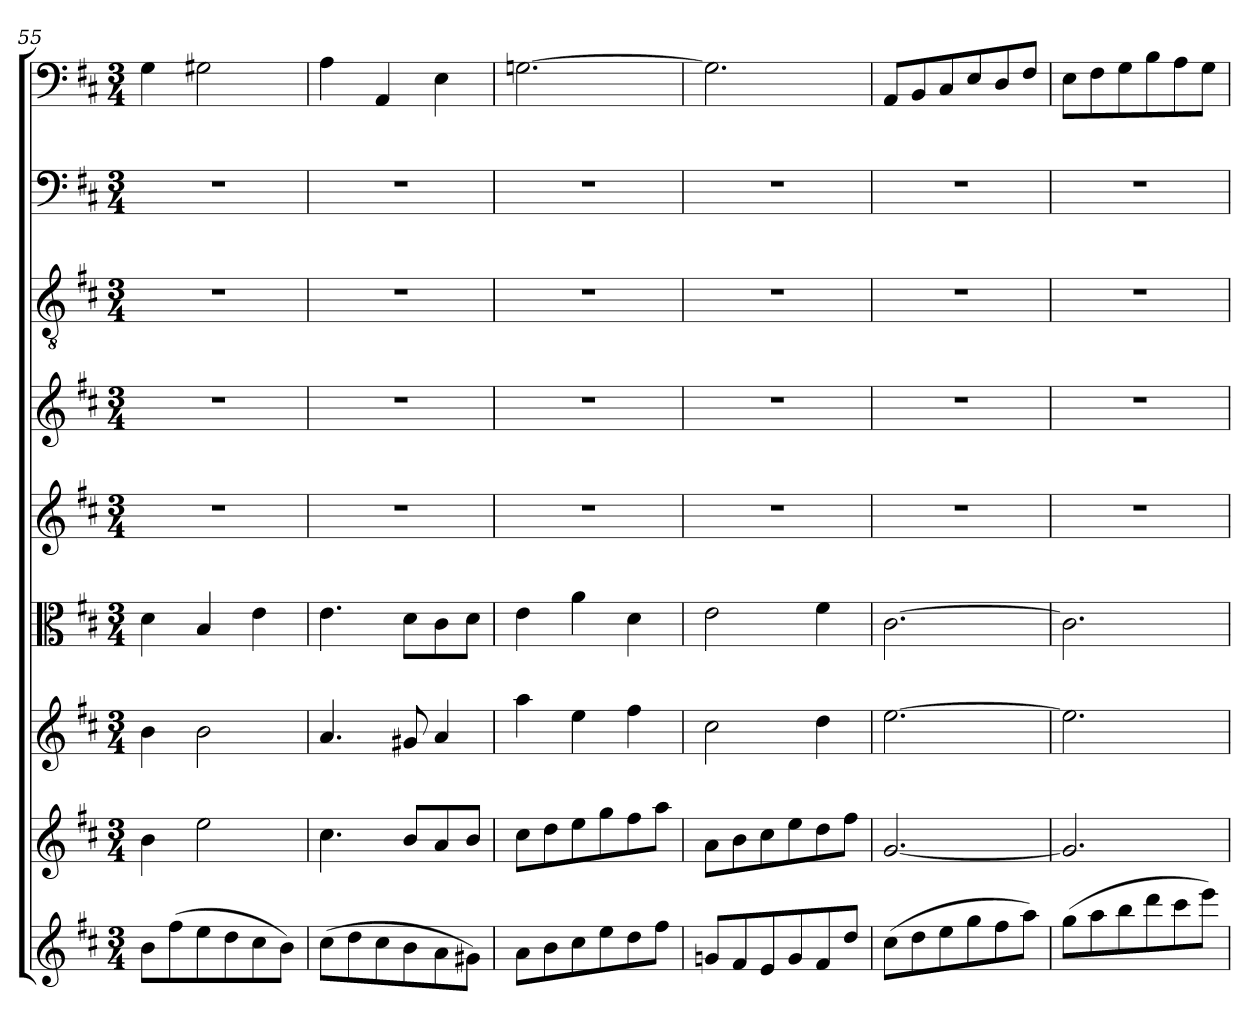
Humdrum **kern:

**kern	**kern	**kern	**kern	**kern	**kern	**kern	**kern	**kern
*part9	*part8	*part7	*part6	*part5	*part4	*part3	*part2	*part1
*staff9	*staff8	*staff7	*staff6	*staff5	*staff4	*staff3	*staff2	*staff1
*clefG2	*clefG2	*clefG2	*clefC3	*clefG2	*clefG2	*clefGv2	*clefF4	*clefF4
*k[f#c#]	*k[f#c#]	*k[f#c#]	*k[f#c#]	*k[f#c#]	*k[f#c#]	*k[f#c#]	*k[f#c#]	*k[f#c#]
*b:	*b:	*b:	*b:	*b:	*b:	*b:	*b:	*b:
*M3/4	*M3/4	*M3/4	*M3/4	*M3/4	*M3/4	*M3/4	*M3/4	*M3/4
=55	=55	=55	=55	=55	=55	=55	=55	=55
8b\L	4b\	4b\	4d\	2.r	2.r	2.r	2.r	4G\
(8ff#\	.	.	.	.	.	.	.	.
8ee\	2ee\	2b\	4B/	.	.	.	.	2G#X\
8dd\	.	.	.	.	.	.	.	.
8cc#\	.	.	4e\	.	.	.	.	.
8b\J)	.	.	.	.	.	.	.	.
=56	=56	=56	=56	=56	=56	=56	=56	=56
(8cc#\L	4.cc#\	4.a/	4.e\	2.r	2.r	2.r	2.r	4A\
8dd\	.	.	.	.	.	.	.	.
8cc#\	.	.	.	.	.	.	.	4AA/
8b\	8b/L	8g#X/	8d\L	.	.	.	.	.
8a\	8a/	4a/	8c#\	.	.	.	.	4E\
8g#X\J)	8b/J	.	8d\J	.	.	.	.	.
=57	=57	=57	=57	=57	=57	=57	=57	=57
8a\L	8cc#\L	4aa\	4e\	2.r	2.r	2.r	2.r	[2.Gn\
8b\	8dd\	.	.	.	.	.	.	.
8cc#\	8ee\	4ee\	4a\	.	.	.	.	.
8ee\	8gg\	.	.	.	.	.	.	.
8dd\	8ff#\	4ff#\	4d\	.	.	.	.	.
8ff#\J	8aa\J	.	.	.	.	.	.	.
=58	=58	=58	=58	=58	=58	=58	=58	=58
8gn/L	8a\L	2cc#\	2e\	2.r	2.r	2.r	2.r	2.G\]
8f#/	8b\	.	.	.	.	.	.	.
8e/	8cc#\	.	.	.	.	.	.	.
8g/	8ee\	.	.	.	.	.	.	.
8f#/	8dd\	4dd\	4f#\	.	.	.	.	.
8dd/J	8ff#\J	.	.	.	.	.	.	.
=59	=59	=59	=59	=59	=59	=59	=59	=59
(8cc#\L	[2.g/	[2.ee\	[2.c#\	2.r	2.r	2.r	2.r	8AA/L
8dd\	.	.	.	.	.	.	.	8BB/
8ee\	.	.	.	.	.	.	.	8C#/
8gg\	.	.	.	.	.	.	.	8E/
8ff#\	.	.	.	.	.	.	.	8D/
8aa\J)	.	.	.	.	.	.	.	8F#/J
=60	=60	=60	=60	=60	=60	=60	=60	=60
(8gg\L	2.g/]	2.ee\]	2.c#\]	2.r	2.r	2.r	2.r	8E\L
8aa\	.	.	.	.	.	.	.	8F#\
8bb\	.	.	.	.	.	.	.	8G\
8ddd\	.	.	.	.	.	.	.	8B\
8ccc#\	.	.	.	.	.	.	.	8A\
8eee\J)	.	.	.	.	.	.	.	8G\J
=	=	=	=	=	=	=	=	=
*-	*-	*-	*-	*-	*-	*-	*-	*-
